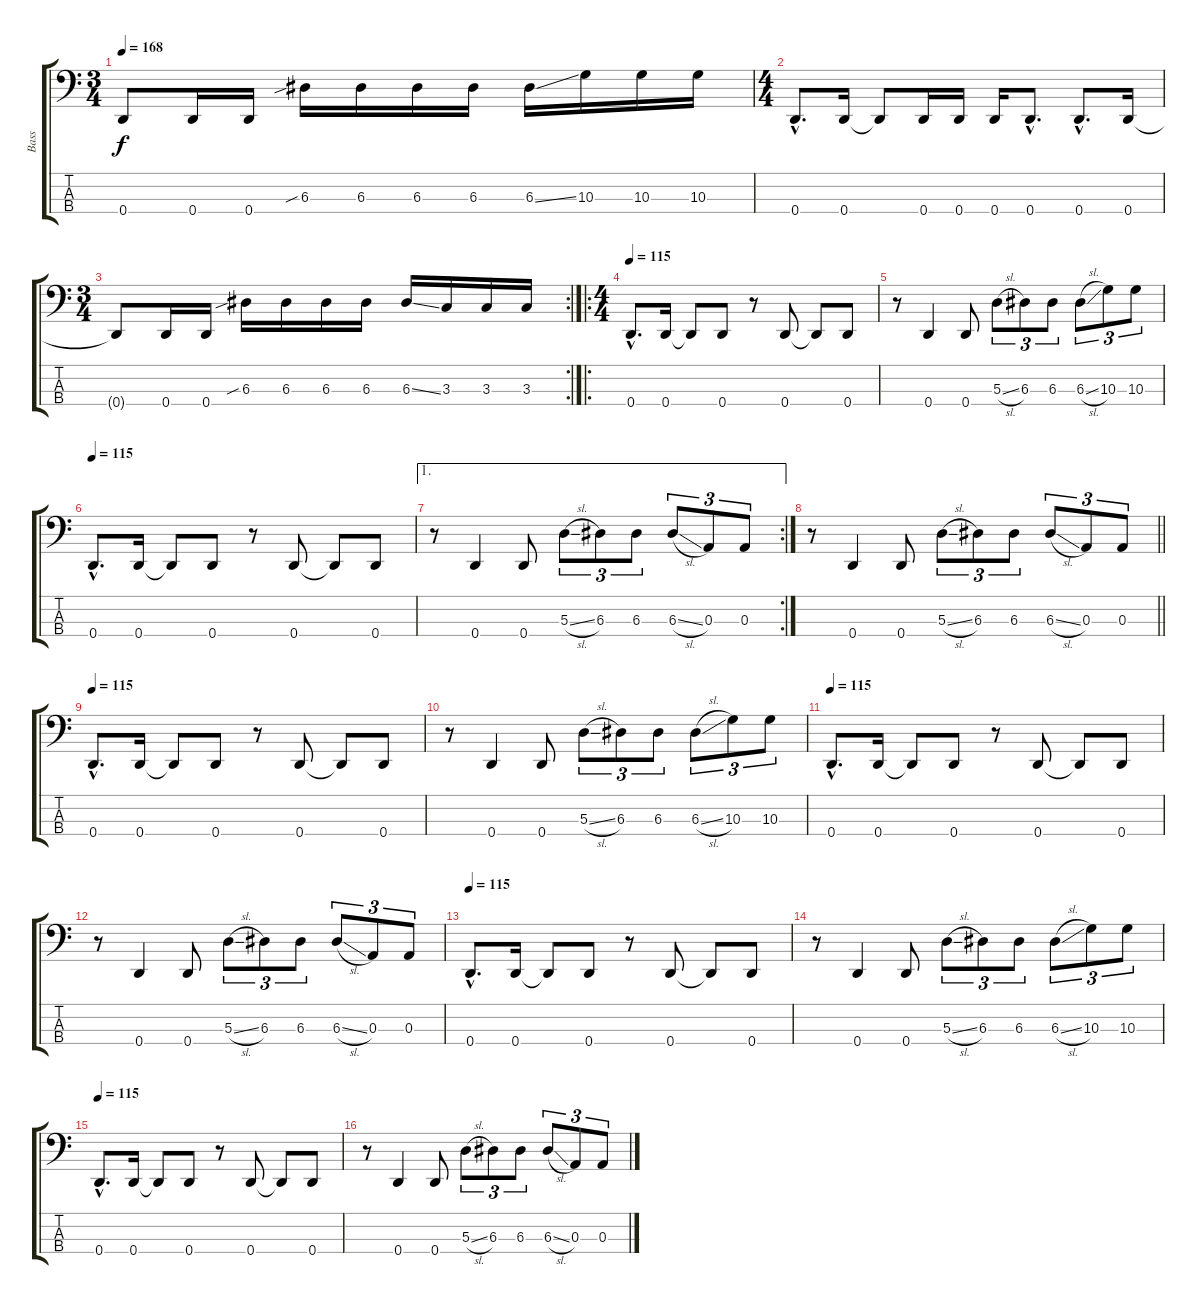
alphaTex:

\track ("Bass" "Bass") {instrument electricbasspick}
\staff {score tabs}
\tuning (G2 D2 A1 D1) {hide}
\ts (3 4)
\tempo 168
\clef f4
\ks c
0.4{t}.8{dy f} 0.4.16 0.4.16 6.3{sib}.16 6.3.16 6.3.16 6.3.16 6.3{ss}.16 10.3.16 10.3.16 10.3.16 |
\ts (4 4)
0.4{hac}.8{d} 0.4.16 0.4{t}.8 0.4.16 0.4.16 0.4.16 0.4{hac}.8{d} 0.4{hac}.8{d} 0.4.16 |
\rc 2
\ts (3 4)
0.4{t}.8 0.4.16 0.4.16 6.3{sib}.16 6.3.16 6.3.16 6.3.16 6.3{ss}.16 3.3.16 3.3.16 3.3.16 |
\ro
\ts (4 4)
\tempo 115
0.4{hac}.8{d} 0.4.16 0.4{t}.8 0.4.8 r.8 0.4.8 0.4{t}.8 0.4.8 |
r.8 0.4.4 0.4.8 5.3{sl}.8{tu (3 2)} 6.3.8{tu (3 2)} 6.3.8{tu (3 2)} 6.3{sl}.8{tu (3 2)} 10.3.8{tu (3 2)} 10.3.8{tu (3 2)} |
\tempo 115
0.4{hac}.8{d} 0.4.16 0.4{t}.8 0.4.8 r.8 0.4.8 0.4{t}.8 0.4.8 |
\ae 1
\rc 2
r.8 0.4.4 0.4.8 5.3{sl}.8{tu (3 2)} 6.3.8{tu (3 2)} 6.3.8{tu (3 2)} 6.3{sl}.8{tu (3 2)} 0.3.8{tu (3 2)} 0.3.8{tu (3 2)} |
\barLineRight lightlight
r.8 0.4.4 0.4.8 5.3{sl}.8{tu (3 2)} 6.3.8{tu (3 2)} 6.3.8{tu (3 2)} 6.3{sl}.8{tu (3 2)} 0.3.8{tu (3 2)} 0.3.8{tu (3 2)} |
\tempo 115
0.4{hac}.8{d} 0.4.16 0.4{t}.8 0.4.8 r.8 0.4.8 0.4{t}.8 0.4.8 |
r.8 0.4.4 0.4.8 5.3{sl}.8{tu (3 2)} 6.3.8{tu (3 2)} 6.3.8{tu (3 2)} 6.3{sl}.8{tu (3 2)} 10.3.8{tu (3 2)} 10.3.8{tu (3 2)} |
\tempo 115
0.4{hac}.8{d} 0.4.16 0.4{t}.8 0.4.8 r.8 0.4.8 0.4{t}.8 0.4.8 |
r.8 0.4.4 0.4.8 5.3{sl}.8{tu (3 2)} 6.3.8{tu (3 2)} 6.3.8{tu (3 2)} 6.3{sl}.8{tu (3 2)} 0.3.8{tu (3 2)} 0.3.8{tu (3 2)} |
\tempo 115
0.4{hac}.8{d} 0.4.16 0.4{t}.8 0.4.8 r.8 0.4.8 0.4{t}.8 0.4.8 |
r.8 0.4.4 0.4.8 5.3{sl}.8{tu (3 2)} 6.3.8{tu (3 2)} 6.3.8{tu (3 2)} 6.3{sl}.8{tu (3 2)} 10.3.8{tu (3 2)} 10.3.8{tu (3 2)} |
\tempo 115
0.4{hac}.8{d} 0.4.16 0.4{t}.8 0.4.8 r.8 0.4.8 0.4{t}.8 0.4.8 |
r.8 0.4.4 0.4.8 5.3{sl}.8{tu (3 2)} 6.3.8{tu (3 2)} 6.3.8{tu (3 2)} 6.3{sl}.8{tu (3 2)} 0.3.8{tu (3 2)} 0.3.8{tu (3 2)}
